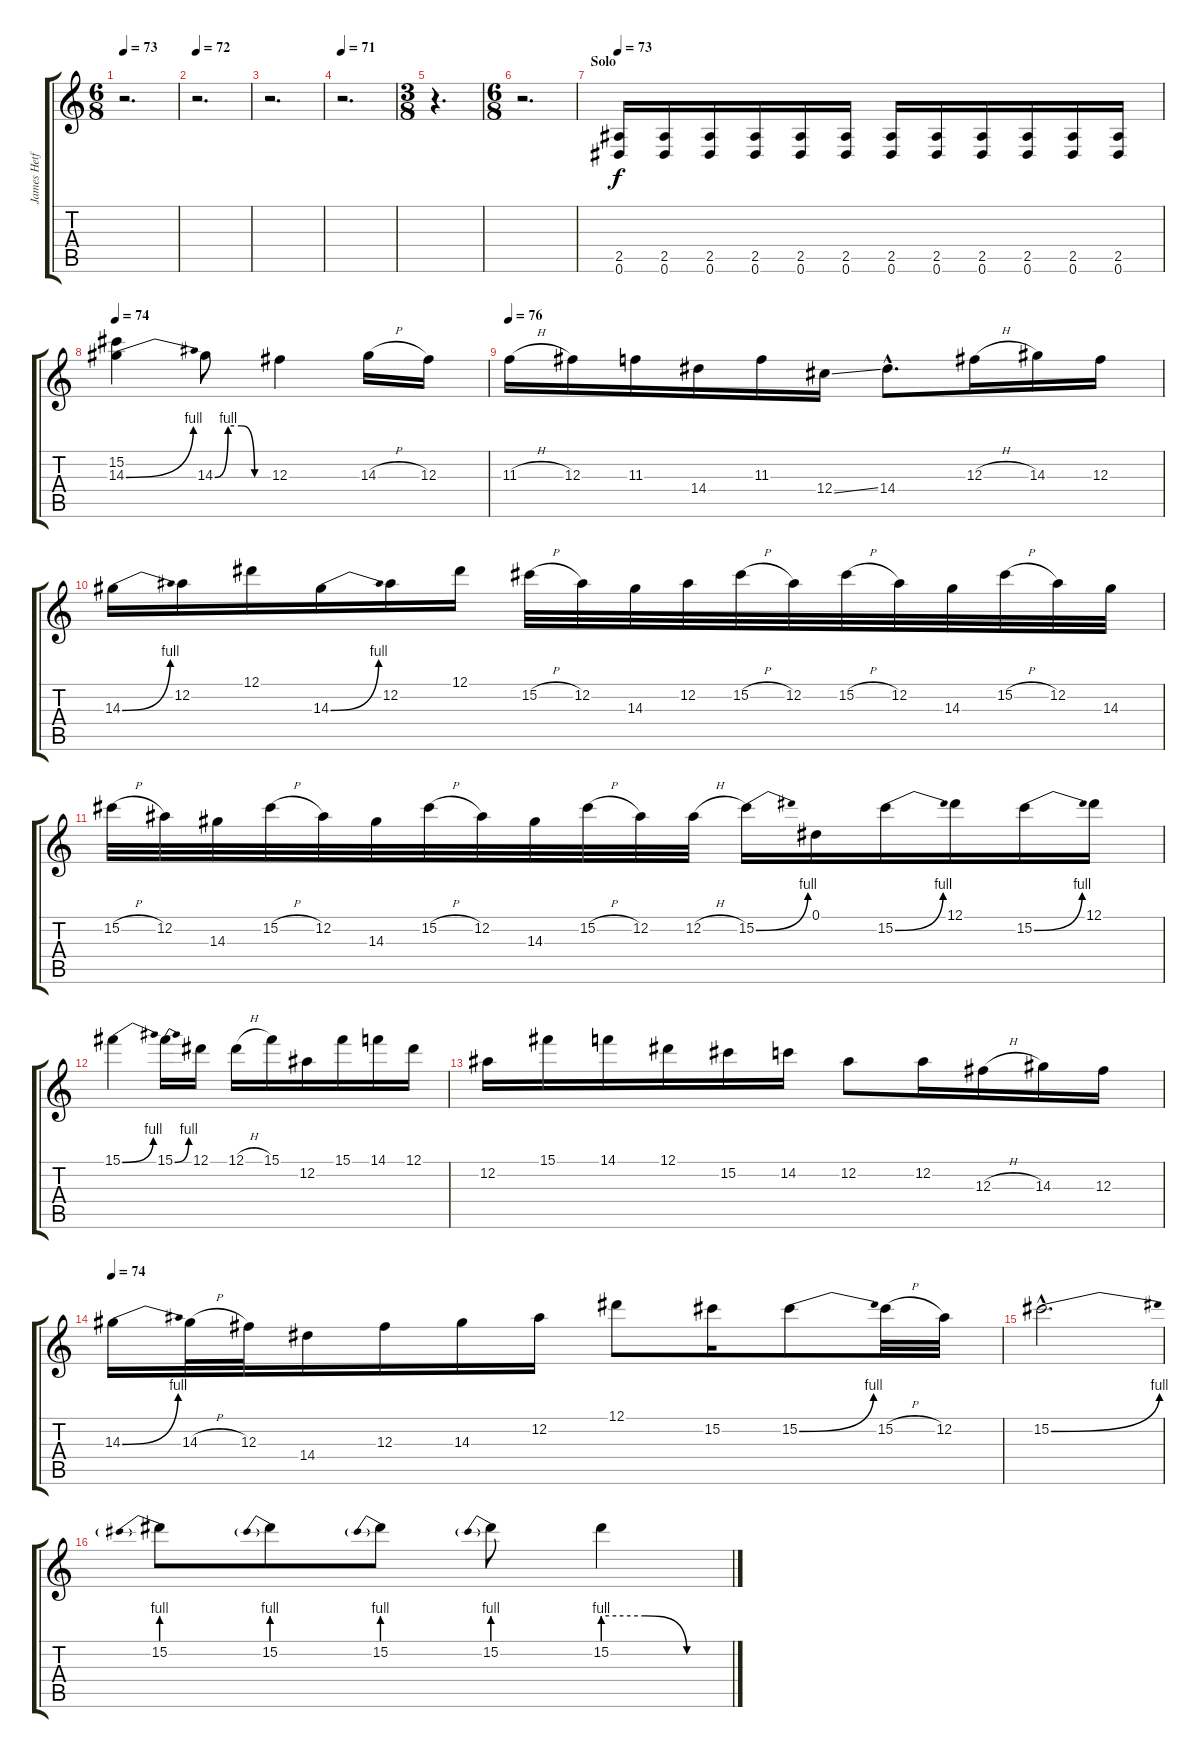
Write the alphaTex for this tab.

\track ("James Hetfield (Distortion Guitar)" "James Hetf") {instrument overdrivenguitar}
\staff {score tabs}
\tuning (Eb4 Bb3 Gb3 Db3 Ab2 Eb2) {hide}
\ts (6 8)
\tempo 73
\clef g2
\ks c
r.2{d dy f} |
\tempo 72
r.2{d} |
r.2{d} |
\tempo 71
r.2{d} |
\ts (3 8)
r.4{d} |
\ts (6 8)
r.2{d} |
\section ("" "Solo")
\tempo 73
(2.5 0.6).16 (2.5 0.6).16 (2.5 0.6).16 (2.5 0.6).16 (2.5 0.6).16 (2.5 0.6).16 (2.5 0.6).16 (2.5 0.6).16 (2.5 0.6).16 (2.5 0.6).16 (2.5 0.6).16 (2.5 0.6).16 |
\tempo 74
(15.2 14.3{be (bend 0 0 60 4)}).4 14.3{be (custom 0 0 15 4 30 4 45 0 60 0)}.8 12.3.4 14.3{h}.16 12.3.16 |
\tempo 76
11.3{h}.16 12.3.16 11.3.16 14.4.16 11.3.16 12.4{ss}.16 14.4{hac}.8{d} 12.3{h}.16 14.3.16 12.3.16 |
14.3{be (bend 0 0 60 4)}.16 12.2.16 12.1.16 14.3{be (bend 0 0 60 4)}.16 12.2.16 12.1.16 15.2{h}.32 12.2.32 14.3.32 12.2.32 15.2{h}.32 12.2.32 15.2{h}.32 12.2.32 14.3.32 15.2{h}.32 12.2.32 14.3.32 |
15.2{h}.32 12.2.32 14.3.32 15.2{h}.32 12.2.32 14.3.32 15.2{h}.32 12.2.32 14.3.32 15.2{h}.32 12.2.32 12.2{h}.32 15.2{be (bend 0 0 60 4)}.16 0.1.16 15.2{be (bend 0 0 60 4)}.16 12.1.16 15.2{be (bend 0 0 60 4)}.16 12.1.16 |
15.1{be (bend 0 0 60 4)}.4 15.1{be (bend 0 0 60 4)}.16 12.1.16 12.1{h}.16 15.1.16 12.2.16 15.1.16 14.1.16 12.1.16 |
12.2.16 15.1.16 14.1.16 12.1.16 15.2.16 14.2.16 12.2.8 12.2.16 12.3{h}.16 14.3.16 12.3.16 |
\tempo 74
14.3{be (bend 0 0 60 4)}.16 14.3{h}.32 12.3.32 14.4.16 12.3.16 14.3.16 12.2.16 12.1.8 15.2.16 15.2{be (bend 0 0 60 4)}.8 15.2{h}.32 12.2.32 |
15.2{be (bend 0 0 60 4) hac}.2{d} |
15.2{be (prebend 0 4 60 4)}.8 15.2{be (prebend 0 4 60 4)}.8 15.2{be (prebend 0 4 60 4)}.8 15.2{be (prebend 0 4 60 4)}.8 15.2{be (custom 0 4 20 4 40 0 60 0)}.4
